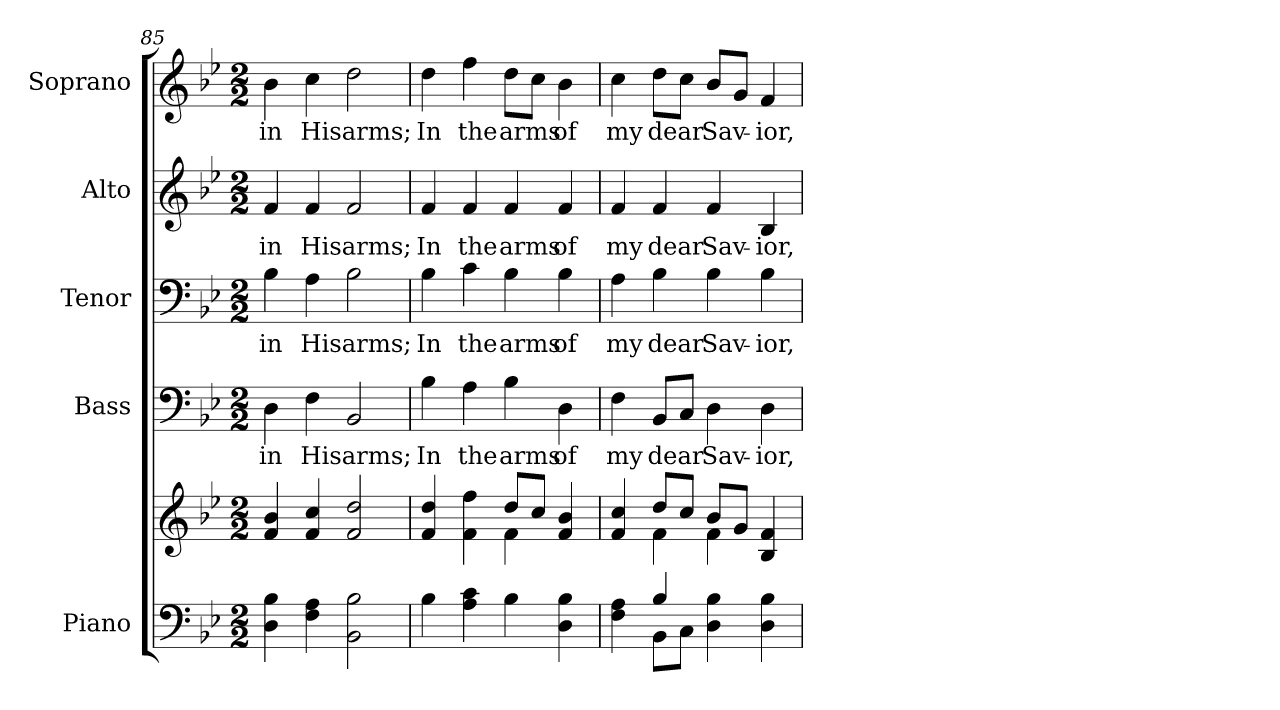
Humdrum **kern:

**kern	**kern	**kern	**text	**kern	**text	**kern	**text	**kern	**text
*part5	*part5	*part4	*part4	*part3	*part3	*part2	*part2	*part1	*part1
*staff6	*staff5	*staff4	*staff4	*staff3	*staff3	*staff2	*staff2	*staff1	*staff1
*I"Piano	*	*I"Bass	*	*I"Tenor	*	*I"Alto	*	*I"Soprano	*
*I'Pno.	*	*I'B.	*	*I'T.	*	*I'A.	*	*I'S.	*
!!LO:LB:g=z
*clefF4	*clefG2	*clefF4	*	*clefF4	*	*clefG2	*	*clefG2	*
*k[b-e-]	*k[b-e-]	*k[b-e-]	*	*k[b-e-]	*	*k[b-e-]	*	*k[b-e-]	*
*B-:	*B-:	*B-:	*	*B-:	*	*B-:	*	*B-:	*
*M2/2	*M2/2	*M2/2	*	*M2/2	*	*M2/2	*	*M2/2	*
=85	=85	=85	=85	=85	=85	=85	=85	=85	=85
!	!	!	!LO:LY:b:color=#000000	!	!	!	!	!	!
!	!	!	!	!	!LO:LY:b:color=#000000	!	!	!	!
!	!	!	!	!	!	!	!LO:LY:b:color=#000000	!	!
!	!	!	!	!	!	!	!	!	!LO:LY:b:color=#000000
4Di\ 4B-i	4fi/ 4b-i	4Di\	in	4B-i\	in	4fi/	in	4b-i\	in
!	!	!	!LO:LY:b:color=#000000	!	!	!	!	!	!
!	!	!	!	!	!LO:LY:b:color=#000000	!	!	!	!
!	!	!	!	!	!	!	!LO:LY:b:color=#000000	!	!
!	!	!	!	!	!	!	!	!	!LO:LY:b:color=#000000
4Fi\ 4Ai	4fi/ 4cci	4Fi\	His	4Ai\	His	4fi/	His	4cci\	His
!	!	!	!LO:LY:b:color=#000000	!	!	!	!	!	!
!	!	!	!	!	!LO:LY:b:color=#000000	!	!	!	!
!	!	!	!	!	!	!	!LO:LY:b:color=#000000	!	!
!	!	!	!	!	!	!	!	!	!LO:LY:b:color=#000000
2BB-i\ 2B-i	2fi/ 2ddi	2BB-i/	arms;	2B-i\	arms;	2fi/	arms;	2ddi\	arms;
=86	=86	=86	=86	=86	=86	=86	=86	=86	=86
*	*^	*	*	*	*	*	*	*	*
!	!	!	!	!LO:LY:b:color=#000000	!	!	!	!	!	!
!	!	!	!	!	!	!LO:LY:b:color=#000000	!	!	!	!
!	!	!	!	!	!	!	!	!LO:LY:b:color=#000000	!	!
!	!	!	!	!	!	!	!	!	!	!LO:LY:b:color=#000000
4B-i\	4fi/ 4ddi	2ryy	4B-i\	In	4B-i\	In	4fi/	In	4ddi\	In
!	!	!	!	!LO:LY:b:color=#000000	!	!	!	!	!	!
!	!	!	!	!	!	!LO:LY:b:color=#000000	!	!	!	!
!	!	!	!	!	!	!	!	!LO:LY:b:color=#000000	!	!
!	!	!	!	!	!	!	!	!	!	!LO:LY:b:color=#000000
4Ai\ 4ci	4fi\ 4ffi	.	4Ai\	the	4ci\	the	4fi/	the	4ffi\	the
!	!	!	!	!LO:LY:b:color=#000000	!	!	!	!	!	!
!	!	!	!	!	!	!LO:LY:b:color=#000000	!	!	!	!
!	!	!	!	!	!	!	!	!LO:LY:b:color=#000000	!	!
!	!	!	!	!	!	!	!	!	!	!LO:LY:b:color=#000000
4B-i\	8ddi/L	4fi\	4B-i\	arms	4B-i\	arms	4fi/	arms	8ddi\L	arms
.	8cci/J	.	.	.	.	.	.	.	8cci\J	.
!	!	!	!	!LO:LY:b:color=#000000	!	!	!	!	!	!
!	!	!	!	!	!	!LO:LY:b:color=#000000	!	!	!	!
!	!	!	!	!	!	!	!	!LO:LY:b:color=#000000	!	!
!	!	!	!	!	!	!	!	!	!	!LO:LY:b:color=#000000
4Di\ 4B-i	4fi/ 4b-i	4ryy	4Di\	of	4B-i\	of	4fi/	of	4b-i\	of
!!LO:PB:g=z
=87	=87	=87	=87	=87	=87	=87	=87	=87	=87	=87
*^	*	*	*	*	*	*	*	*	*	*
!	!	!	!	!	!LO:LY:b:color=#000000	!	!	!	!	!	!
!	!	!	!	!	!	!	!LO:LY:b:color=#000000	!	!	!	!
!	!	!	!	!	!	!	!	!	!LO:LY:b:color=#000000	!	!
!	!	!	!	!	!	!	!	!	!	!	!LO:LY:b:color=#000000
4Fi\ 4Ai	4ryy	4fi/ 4cci	4ryy	4Fi\	my	4Ai\	my	4fi/	my	4cci\	my
!	!	!	!	!	!LO:LY:b:color=#000000	!	!	!	!	!	!
!	!	!	!	!	!	!	!LO:LY:b:color=#000000	!	!	!	!
!	!	!	!	!	!	!	!	!	!LO:LY:b:color=#000000	!	!
!	!	!	!	!	!	!	!	!	!	!	!LO:LY:b:color=#000000
4B-i/	8BB-i\L	8ddi/L	4fi\	8BB-i/L	dear	4B-i\	dear	4fi/	dear	8ddi\L	dear
.	8Ci\J	8cci/J	.	8Ci/J	.	.	.	.	.	8cci\J	.
!	!	!	!	!	!LO:LY:b:color=#000000	!	!	!	!	!	!
!	!	!	!	!	!	!	!LO:LY:b:color=#000000	!	!	!	!
!	!	!	!	!	!	!	!	!	!LO:LY:b:color=#000000	!	!
!	!	!	!	!	!	!	!	!	!	!	!LO:LY:b:color=#000000
4Di\ 4B-i	2ryy	8b-i/L	4fi\	4Di\	Sav-	4B-i\	Sav-	4fi/	Sav-	8b-i/L	Sav-
.	.	8gi/J	.	.	.	.	.	.	.	8gi/J	.
!	!	!	!	!	!LO:LY:b:color=#000000	!	!	!	!	!	!
!	!	!	!	!	!	!	!LO:LY:b:color=#000000	!	!	!	!
!	!	!	!	!	!	!	!	!	!LO:LY:b:color=#000000	!	!
!	!	!	!	!	!	!	!	!	!	!	!LO:LY:b:color=#000000
4Di\ 4B-i	.	4B-i/ 4fi	4ryy	4Di\	-ior,	4B-i\	-ior,	4B-i/	-ior,	4fi/	-ior,
*v	*v	*	*	*	*	*	*	*	*	*	*
*	*v	*v	*	*	*	*	*	*	*	*
=	=	=	=	=	=	=	=	=	=
*-	*-	*-	*-	*-	*-	*-	*-	*-	*-
